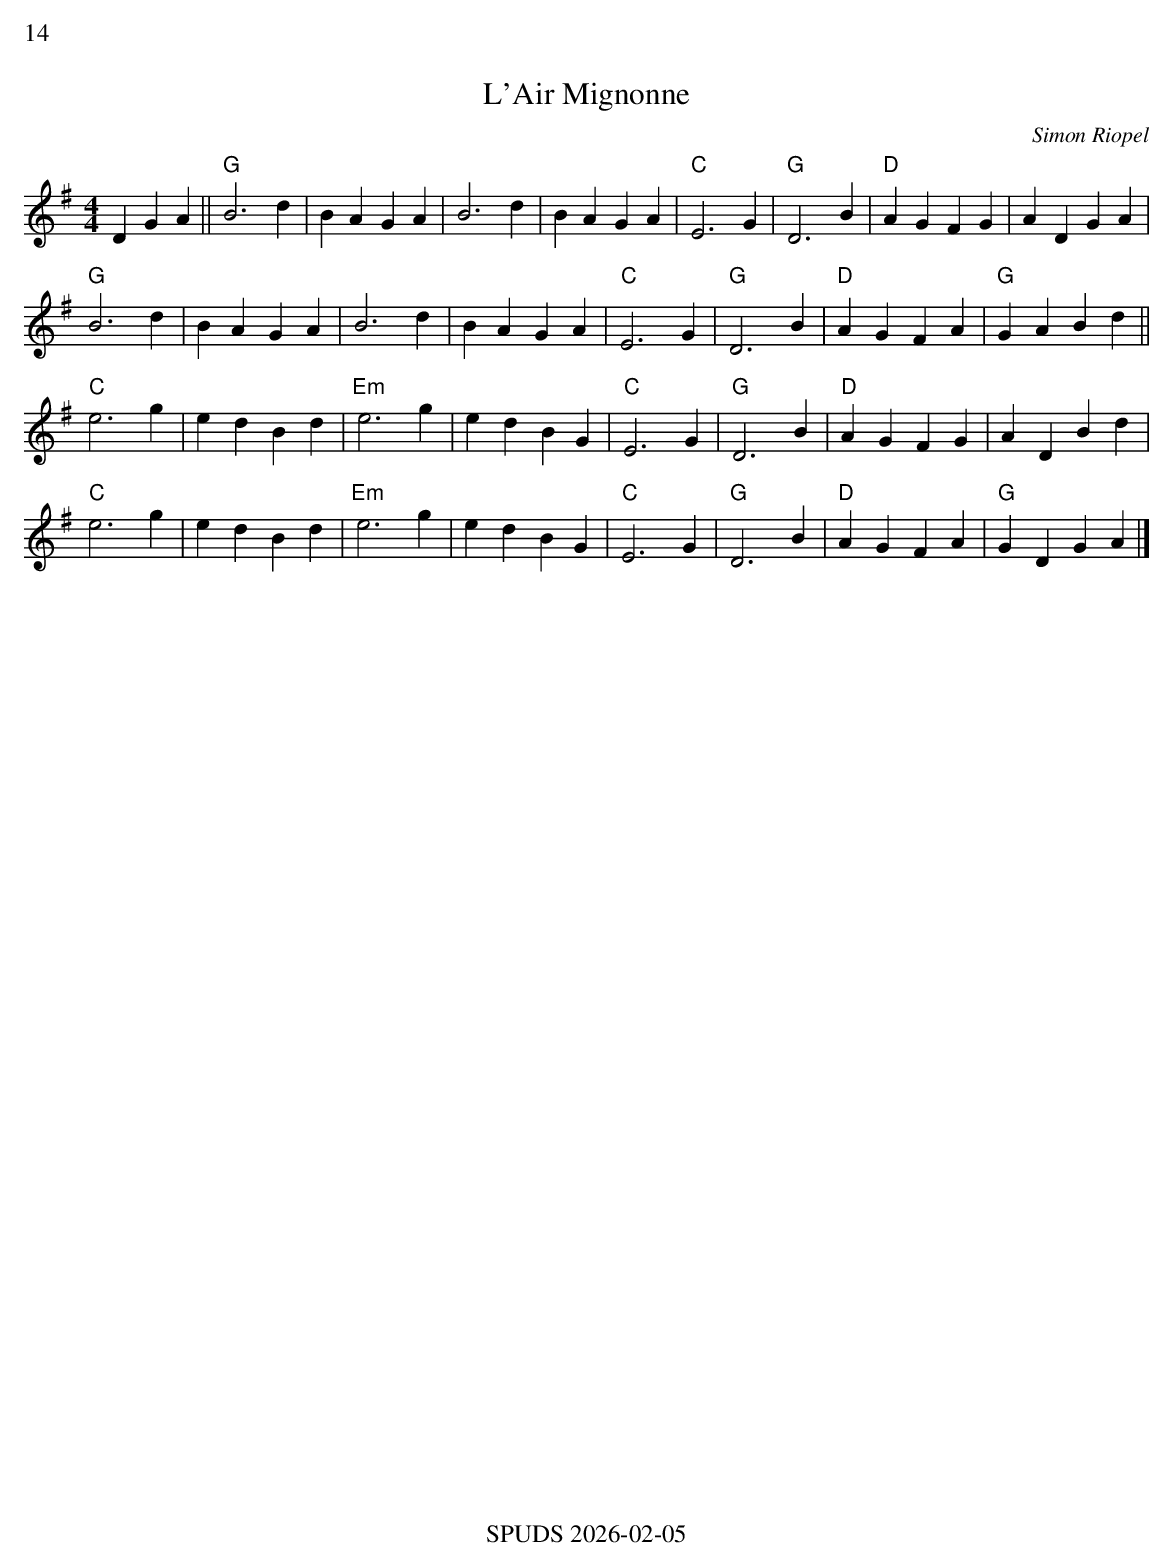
X:1
%%text 14
T:L'Air Mignonne
C:Simon Riopel
M:4/4
L:1/4
K:G
DGA||"G" B3d | BAGA|B3d |BAGA|"C" E3G |"G"D3 B|"D" AGFG |ADGA|
"G"B3d |BAGA|B3d |BAGA|"C" E3G |"G"D3 B|"D"AGFA |"G"GABd||
"C"e3g |edBd|"Em" e3g |edBG|"C" E3G |"G"D3B|"D" AGFG |ADBd|
"C"e3g |edBd|"Em"e3g |edBG|"C" E3G |"G"D3B|"D"AGFA |"G"GDGA|]
